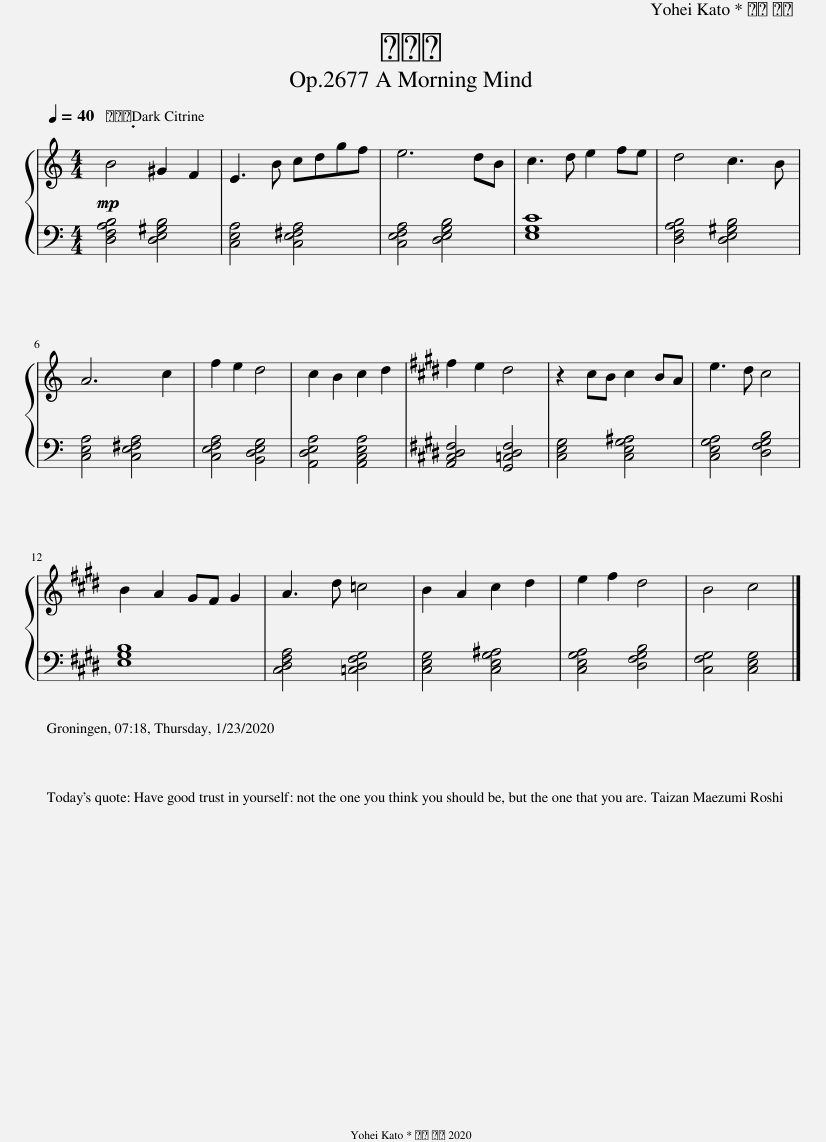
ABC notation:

X:1
%%score { 1 | 2 }
L:1/8
Q:1/4=40
M:4/4
I:linebreak $
K:C
V:1 treble
V:2 bass
V:1
!mp! B4 ^G2 F2 | E3 B cdgf | e6 dB | c3 d e2 fe | d4 c3 B |$ %5
 A6 c2 | f2 e2 d4 | c2 B2 c2 d2 |[K:E] f2 e2 d4 | z2 cB c2 BA | %10
 e3 d c4 |$ B2 A2 GF G2 | A3 d =c4 | B2 A2 c2 d2 | e2 f2 d4 | %15
 B4 c4 |] %16
V:2
 [D,F,A,B,]4 [D,E,^G,B,]4 | [C,E,A,]4 [C,E,^F,A,]4 | [C,E,F,A,]4 [D,E,G,B,]4 | [E,G,C]8 | [D,F,A,B,]4 [D,E,^G,B,]4 |$ %5
 [C,E,A,]4 [C,E,^F,A,]4 | [C,E,F,A,]4 [B,,D,E,G,]4 | [A,,D,E,A,]4 [A,,C,E,A,]4 |[K:E] [A,,C,D,F,]4 [G,,=C,D,F,]4 | [C,E,G,]4 [C,E,G,^A,]4 | %10
 [C,E,G,A,]4 [D,F,G,B,]4 |$ [E,G,B,]8 | [C,D,F,A,]4 [=C,D,F,G,]4 | [C,E,G,]4 [C,E,G,^A,]4 | [C,E,G,A,]4 [D,F,G,B,]4 | %15
 [C,F,G,]4 [C,E,G,]4 |] %16
